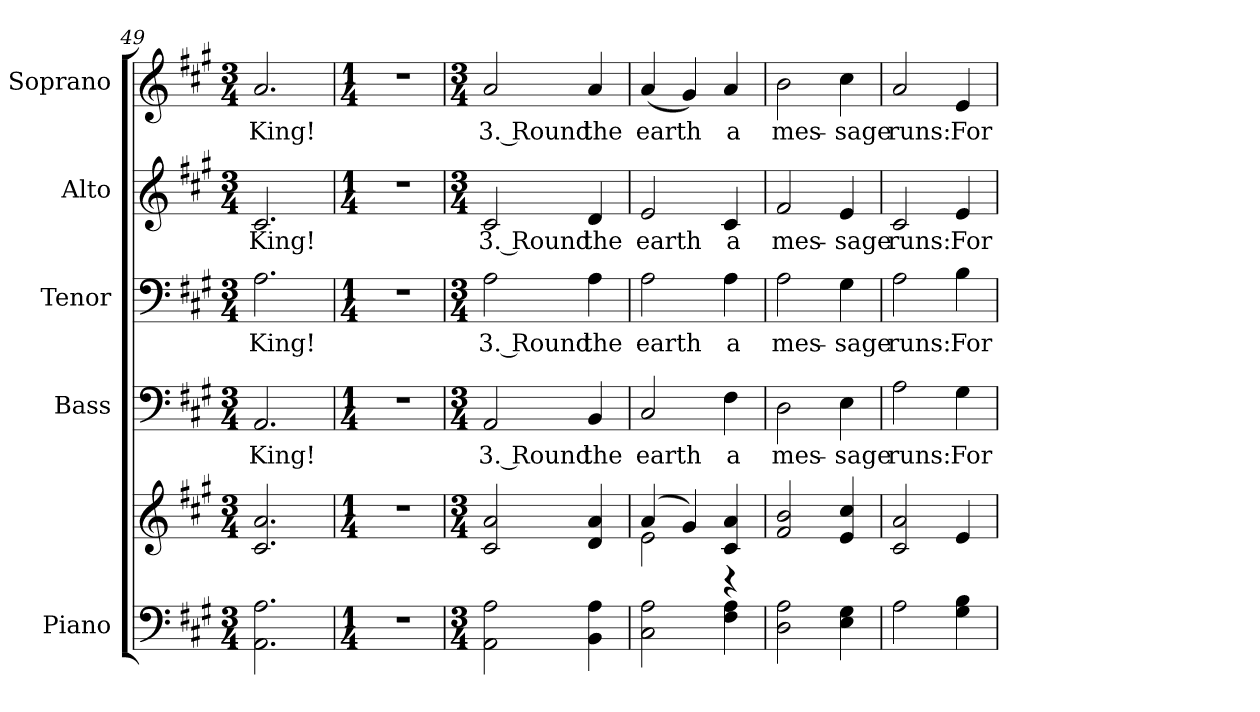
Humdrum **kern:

**kern	**kern	**kern	**text	**kern	**text	**kern	**text	**kern	**text
*part5	*part5	*part4	*part4	*part3	*part3	*part2	*part2	*part1	*part1
*staff6	*staff5	*staff4	*staff4	*staff3	*staff3	*staff2	*staff2	*staff1	*staff1
*I"Piano	*	*I"Bass	*	*I"Tenor	*	*I"Alto	*	*I"Soprano	*
*I'Pno.	*	*I'B.	*	*I'T.	*	*I'A.	*	*I'S.	*
!!LO:PB:g=z
*clefF4	*clefG2	*clefF4	*	*clefF4	*	*clefG2	*	*clefG2	*
*k[f#c#g#]	*k[f#c#g#]	*k[f#c#g#]	*	*k[f#c#g#]	*	*k[f#c#g#]	*	*k[f#c#g#]	*
*A:	*A:	*A:	*	*A:	*	*A:	*	*A:	*
*M3/4	*M3/4	*M3/4	*	*M3/4	*	*M3/4	*	*M3/4	*
=49	=49	=49	=49	=49	=49	=49	=49	=49	=49
!	!	!	!LO:LY:b:color=#000000	!	!	!	!	!	!
!	!	!	!	!	!LO:LY:b:color=#000000	!	!	!	!
!	!	!	!	!	!	!	!LO:LY:b:color=#000000	!	!
!	!	!	!	!	!	!	!	!	!LO:LY:b:color=#000000
2.AAi\ 2.Ai	2.c#i/ 2.ai	2.AAi/	King!	2.Ai\	King!	2.c#i/	King!	2.ai/	King!
=50	=50	=50	=50	=50	=50	=50	=50	=50	=50
*M1/4	*M1/4	*M1/4	*	*M1/4	*	*M1/4	*	*M1/4	*
!LO:N:vis=1	!LO:N:vis=1	!LO:N:vis=1	!	!LO:N:vis=1	!	!LO:N:vis=1	!	!LO:N:vis=1	!
4r	4r	4r	.	4r	.	4r	.	4r	.
=51	=51	=51	=51	=51	=51	=51	=51	=51	=51
*M3/4	*M3/4	*M3/4	*	*M3/4	*	*M3/4	*	*M3/4	*
!	!	!	!LO:LY:b:color=#000000	!	!	!	!	!	!
!	!	!	!	!	!LO:LY:b:color=#000000	!	!	!	!
!	!	!	!	!	!	!	!LO:LY:b:color=#000000	!	!
!	!	!	!	!	!	!	!	!	!LO:LY:b:color=#000000
2AAi\ 2Ai	2c#i/ 2ai	2AAi/	3. Round	2Ai\	3. Round	2c#i/	3. Round	2ai/	3. Round
!	!	!	!LO:LY:b:color=#000000	!	!	!	!	!	!
!	!	!	!	!	!LO:LY:b:color=#000000	!	!	!	!
!	!	!	!	!	!	!	!LO:LY:b:color=#000000	!	!
!	!	!	!	!	!	!	!	!	!LO:LY:b:color=#000000
4BBi\ 4Ai	4di/ 4ai	4BBi/	the	4Ai\	the	4di/	the	4ai/	the
!!LO:PB:g=z
=52	=52	=52	=52	=52	=52	=52	=52	=52	=52
*	*^	*	*	*	*	*	*	*	*
!	!	!	!	!LO:LY:b:color=#000000	!	!	!	!	!	!
!	!	!	!	!	!	!LO:LY:b:color=#000000	!	!	!	!
!	!	!	!	!	!	!	!	!LO:LY:b:color=#000000	!	!
!	!	!	!	!	!	!	!	!	!	!LO:LY:b:color=#000000
2C#i\ 2Ai	(4ai/	2ei\	2C#i/	earth	2Ai\	earth	2ei/	earth	(4ai/	earth
.	4g#i/)	.	.	.	.	.	.	.	4g#i/)	.
!	!	!	!	!LO:LY:b:color=#000000	!	!	!	!	!	!
!	!	!	!	!	!	!LO:LY:b:color=#000000	!	!	!	!
!	!	!	!	!	!	!	!	!LO:LY:b:color=#000000	!	!
!	!	!	!	!	!	!	!	!	!	!LO:LY:b:color=#000000
4F#i\ 4Ai	4c#i/ 4ai	4r	4F#i\	a	4Ai\	a	4c#i/	a	4ai/	a
*	*v	*v	*	*	*	*	*	*	*	*
=53	=53	=53	=53	=53	=53	=53	=53	=53	=53
*	*^	*	*	*	*	*	*	*	*
!	!	!	!	!LO:LY:b:color=#000000	!	!	!	!	!	!
*	*v	*v	*	*	*	*	*	*	*	*
*	*^	*	*	*	*	*	*	*	*
!	!	!	!	!	!	!LO:LY:b:color=#000000	!	!	!	!
*	*v	*v	*	*	*	*	*	*	*	*
*	*^	*	*	*	*	*	*	*	*
!	!	!	!	!	!	!	!	!LO:LY:b:color=#000000	!	!
*	*v	*v	*	*	*	*	*	*	*	*
*	*^	*	*	*	*	*	*	*	*
!	!	!	!	!	!	!	!	!	!	!LO:LY:b:color=#000000
*	*v	*v	*	*	*	*	*	*	*	*
2Di\ 2Ai	2f#i/ 2bi	2Di\	mes-	2Ai\	mes-	2f#i/	mes-	2bi\	mes-
!	!	!	!LO:LY:b:color=#000000	!	!	!	!	!	!
!	!	!	!	!	!LO:LY:b:color=#000000	!	!	!	!
!	!	!	!	!	!	!	!LO:LY:b:color=#000000	!	!
!	!	!	!	!	!	!	!	!	!LO:LY:b:color=#000000
4Ei\ 4G#i	4ei/ 4cc#i	4Ei\	-sage	4G#i\	-sage	4ei/	-sage	4cc#i\	-sage
=54	=54	=54	=54	=54	=54	=54	=54	=54	=54
!	!	!	!LO:LY:b:color=#000000	!	!	!	!	!	!
!	!	!	!	!	!LO:LY:b:color=#000000	!	!	!	!
!	!	!	!	!	!	!	!LO:LY:b:color=#000000	!	!
!	!	!	!	!	!	!	!	!	!LO:LY:b:color=#000000
2Ai\	2c#i/ 2ai	2Ai\	runs:	2Ai\	runs:	2c#i/	runs:	2ai/	runs:
!	!	!	!LO:LY:b:color=#000000	!	!	!	!	!	!
!	!	!	!	!	!LO:LY:b:color=#000000	!	!	!	!
!	!	!	!	!	!	!	!LO:LY:b:color=#000000	!	!
!	!	!	!	!	!	!	!	!	!LO:LY:b:color=#000000
4G#i\ 4Bi	4ei/	4G#i\	For	4Bi\	For	4ei/	For	4ei/	For
=	=	=	=	=	=	=	=	=	=
*-	*-	*-	*-	*-	*-	*-	*-	*-	*-
